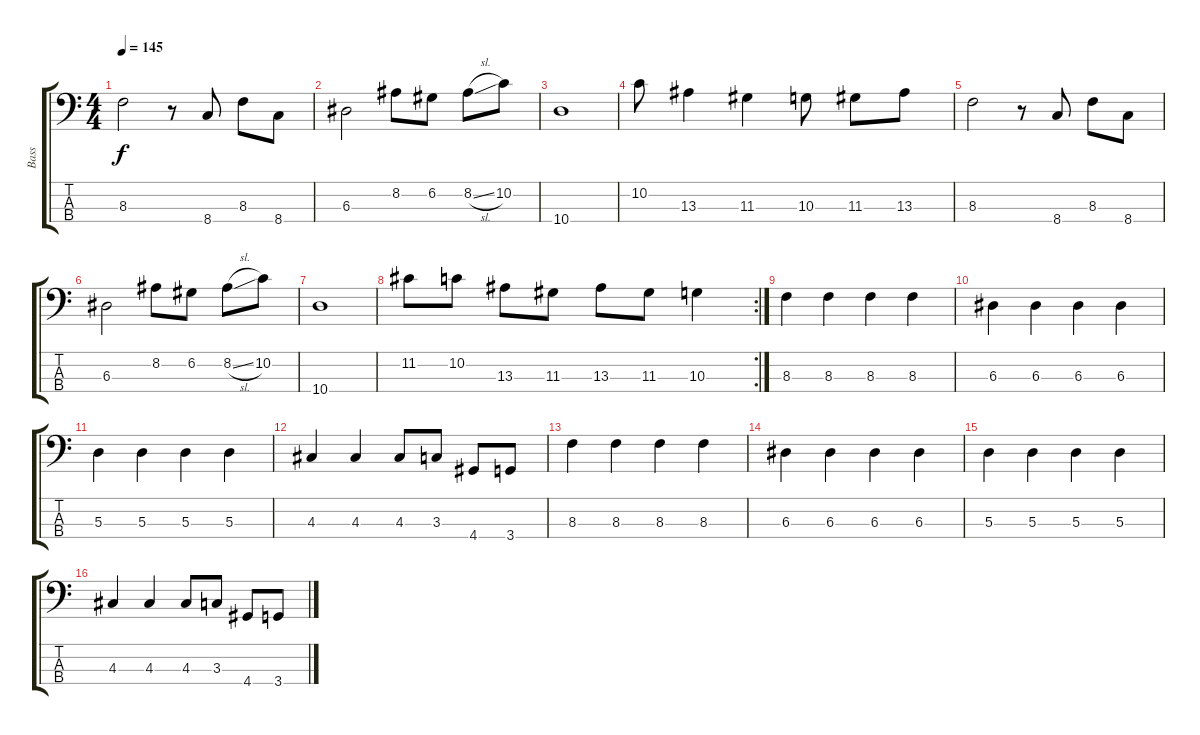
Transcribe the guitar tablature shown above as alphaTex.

\track ("Bass" "Bass") {instrument electricbassfinger}
\staff {score tabs}
\tuning (G2 D2 A1 E1) {hide}
\ts (4 4)
\tempo 145
\clef f4
\ks c
8.3.2{dy f instrument electricbassfinger} r.8 8.4.8 8.3.8 8.4.8 |
6.3.2 8.2.8 6.2.8 8.2{sl}.8 10.2.8 |
10.4.1 |
10.2.8 13.3.4 11.3.4 10.3.8 11.3.8 13.3.8 |
8.3.2 r.8 8.4.8 8.3.8 8.4.8 |
6.3.2 8.2.8 6.2.8 8.2{sl}.8 10.2.8 |
10.4.1 |
\rc 2
11.2.8 10.2.8 13.3.8 11.3.8 13.3.8 11.3.8 10.3.4 |
8.3.4 8.3.4 8.3.4 8.3.4 |
6.3.4 6.3.4 6.3.4 6.3.4 |
5.3.4 5.3.4 5.3.4 5.3.4 |
4.3.4 4.3.4 4.3.8 3.3.8 4.4.8 3.4.8 |
8.3.4 8.3.4 8.3.4 8.3.4 |
6.3.4 6.3.4 6.3.4 6.3.4 |
5.3.4 5.3.4 5.3.4 5.3.4 |
4.3.4 4.3.4 4.3.8 3.3.8 4.4.8 3.4.8
